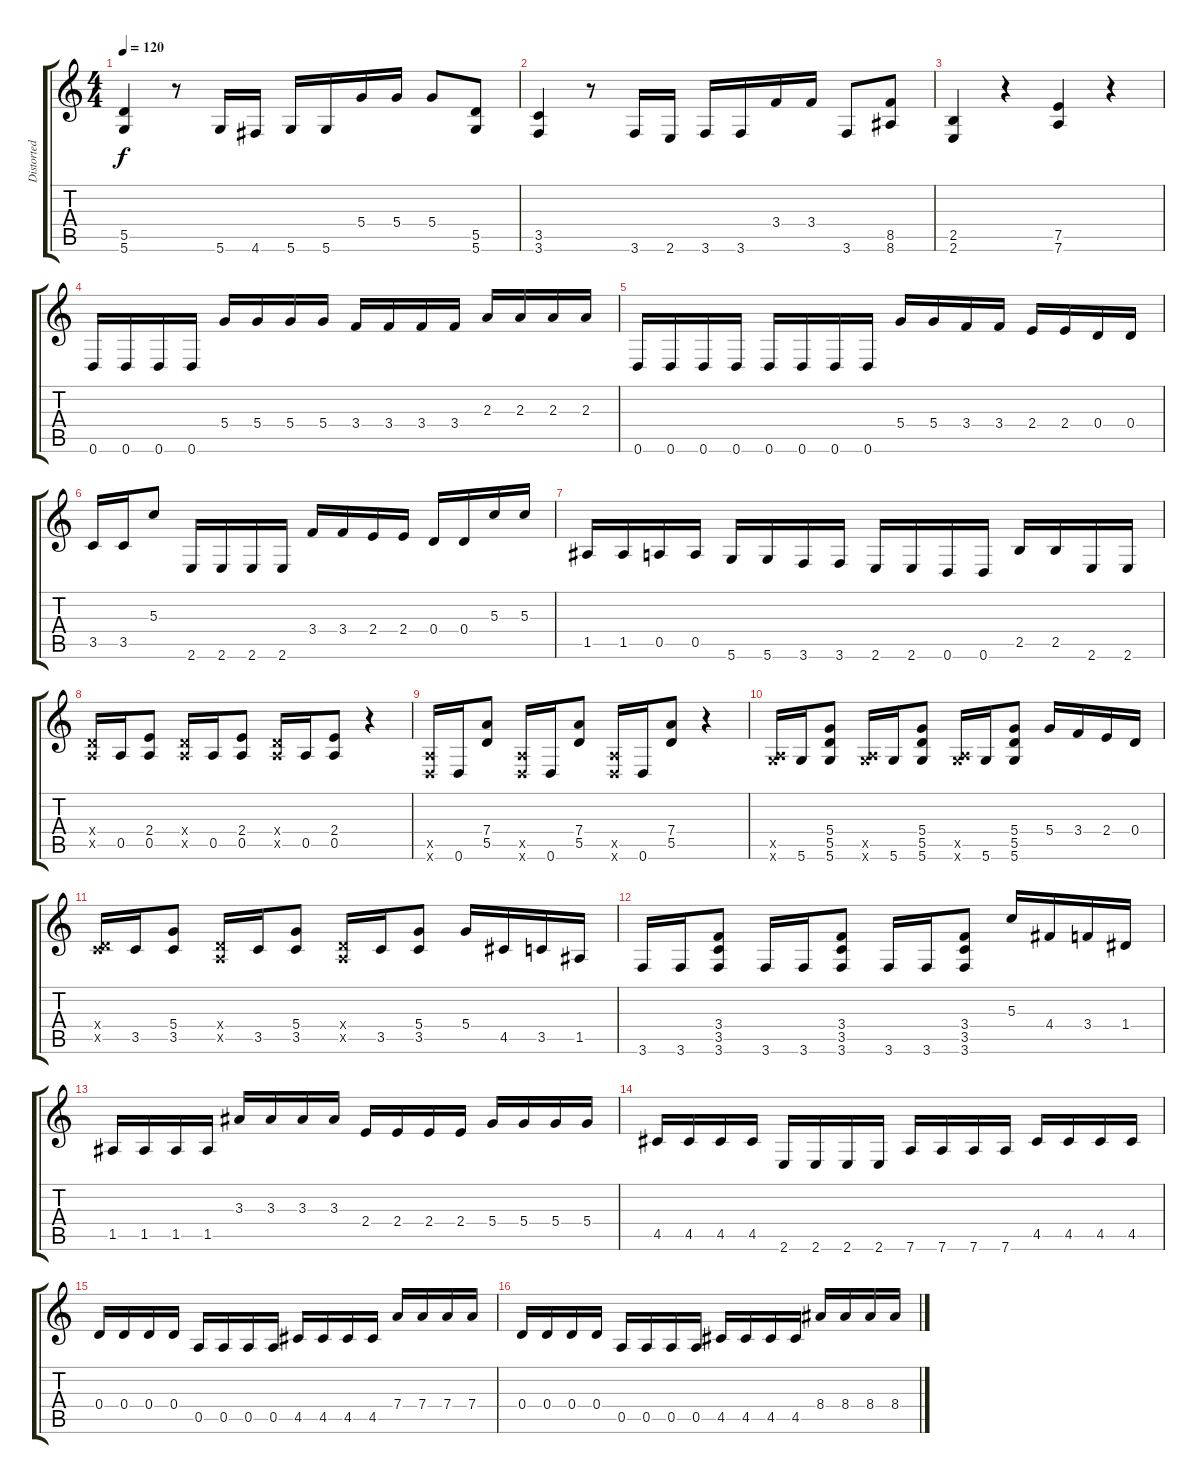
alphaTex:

\track ("Distorted Rythm" "Distorted ") {instrument distortionguitar}
\staff {score tabs}
\tuning (E4 B3 G3 D3 A2 D2) {hide}
\ts (4 4)
\tempo 120
\clef g2
\ks c
(5.5 5.6).4{dy f} r.8 5.6.16 4.6.16 5.6.16 5.6.16 5.4.16 5.4.16 5.4.8 (5.5 5.6).8 |
(3.5 3.6).4 r.8 3.6.16 2.6.16 3.6.16 3.6.16 3.4.16 3.4.16 3.6.8 (8.5 8.6).8 |
(2.5 2.6).4 r.4 (7.5 7.6).4 r.4 |
0.6.16 0.6.16 0.6.16 0.6.16 5.4.16 5.4.16 5.4.16 5.4.16 3.4.16 3.4.16 3.4.16 3.4.16 2.3.16 2.3.16 2.3.16 2.3.16 |
0.6.16 0.6.16 0.6.16 0.6.16 0.6.16 0.6.16 0.6.16 0.6.16 5.4.16 5.4.16 3.4.16 3.4.16 2.4.16 2.4.16 0.4.16 0.4.16 |
3.5.16 3.5.16 5.3.8 2.6.16 2.6.16 2.6.16 2.6.16 3.4.16 3.4.16 2.4.16 2.4.16 0.4.16 0.4.16 5.3.16 5.3.16 |
1.5.16 1.5.16 0.5.16 0.5.16 5.6.16 5.6.16 3.6.16 3.6.16 2.6.16 2.6.16 0.6.16 0.6.16 2.5.16 2.5.16 2.6.16 2.6.16 |
(0.4{x} 0.5{x}).16 0.5.16 (2.4 0.5).8 (0.4{x} 0.5{x}).16 0.5.16 (2.4 0.5).8 (0.4{x} 0.5{x}).16 0.5.16 (2.4 0.5).8 r.4 |
(0.5{x} 0.6{x}).16 0.6.16 (7.4 5.5).8 (0.5{x} 0.6{x}).16 0.6.16 (7.4 5.5).8 (0.5{x} 0.6{x}).16 0.6.16 (7.4 5.5).8 r.4 |
(0.5{x} 5.6{x}).16 5.6.16 (5.4 5.5 5.6).8 (0.5{x} 5.6{x}).16 5.6.16 (5.4 5.5 5.6).8 (0.5{x} 5.6{x}).16 5.6.16 (5.4 5.5 5.6).8 5.4.16 3.4.16 2.4.16 0.4.16 |
(0.4{x} 3.5{x}).16 3.5.16 (5.4 3.5).8 (0.4{x} 0.5{x}).16 3.5.16 (5.4 3.5).8 (0.4{x} 0.5{x}).16 3.5.16 (5.4 3.5).8 5.4.16 4.5.16 3.5.16 1.5.16 |
3.6.16 3.6.16 (3.4 3.5 3.6).8 3.6.16 3.6.16 (3.4 3.5 3.6).8 3.6.16 3.6.16 (3.4 3.5 3.6).8 5.3.16 4.4.16 3.4.16 1.4.16 |
1.5.16 1.5.16 1.5.16 1.5.16 3.3.16 3.3.16 3.3.16 3.3.16 2.4.16 2.4.16 2.4.16 2.4.16 5.4.16 5.4.16 5.4.16 5.4.16 |
4.5.16 4.5.16 4.5.16 4.5.16 2.6.16 2.6.16 2.6.16 2.6.16 7.6.16 7.6.16 7.6.16 7.6.16 4.5.16 4.5.16 4.5.16 4.5.16 |
0.4.16 0.4.16 0.4.16 0.4.16 0.5.16 0.5.16 0.5.16 0.5.16 4.5.16 4.5.16 4.5.16 4.5.16 7.4.16 7.4.16 7.4.16 7.4.16 |
0.4.16 0.4.16 0.4.16 0.4.16 0.5.16 0.5.16 0.5.16 0.5.16 4.5.16 4.5.16 4.5.16 4.5.16 8.4.16 8.4.16 8.4.16 8.4.16
